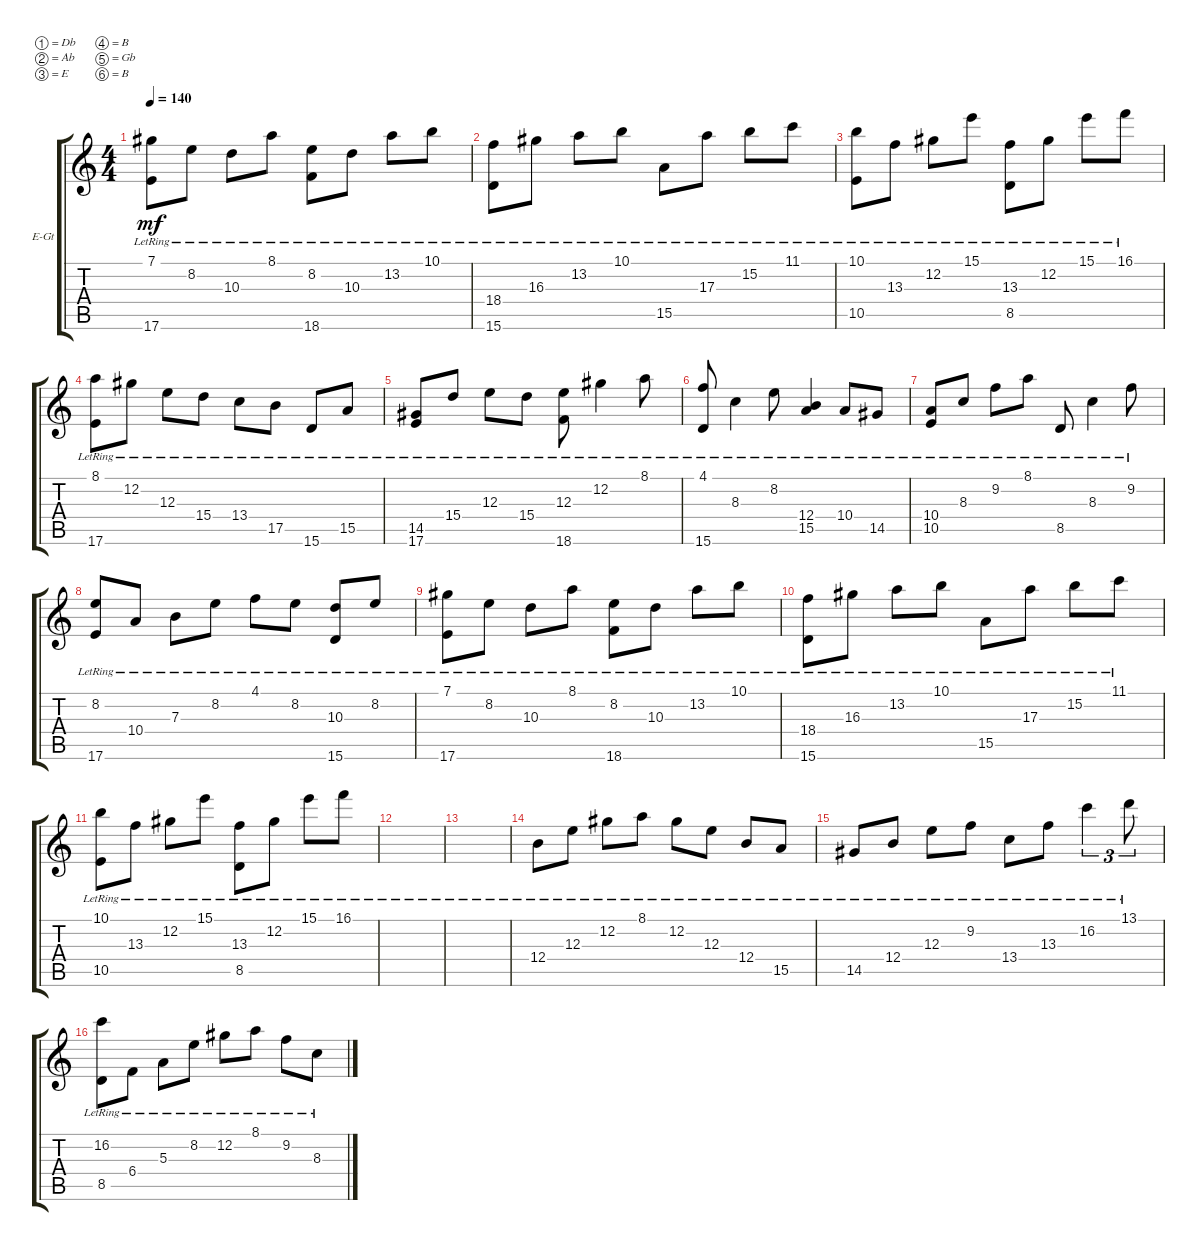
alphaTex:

\defaultSystemsLayout 4
\bracketExtendMode groupsimilarinstruments
\firstSystemTrackNameOrientation horizontal
\otherSystemsTrackNameOrientation horizontal
\track ("Electric Guitar" "E-Gt") {instrument electricguitarclean}
\staff {score tabs}
\tuning (Db4 Ab3 E3 B2 Gb2 B1)
\ts (4 4)
\tempo 140
\clef g2
\scale
0.343347
\ks c
(17.6{lr} 7.1{lr}).8{dy mf} 8.2{lr}.8 10.3{lr}.8 8.1{lr}.8 (18.6{lr} 8.2{lr}).8 10.3{lr}.8 13.2{lr}.8 10.1{lr}.8 |
\scale
0.323319 (15.6{lr} 18.4{lr}).8 16.3{lr}.8 13.2{lr}.8 10.1{lr}.8 15.5{lr}.8 17.3{lr}.8 15.2{lr}.8 11.1{lr}.8 |
\scale
0.333333 (10.5{lr} 10.1{lr}).8 13.3{lr}.8 12.2{lr}.8 15.1{lr}.8 (8.5{lr} 13.3{lr}).8 12.2{lr}.8 15.1{lr}.8 16.1{lr}.8 |
\scale
0.333333 (8.1{lr} 17.6{lr}).8 12.2{lr}.8 12.3{lr}.8 15.4{lr}.8 13.4{lr}.8 17.5{lr}.8 15.6{lr}.8 15.5{lr}.8 |
\scale
0.333333 (14.5{lr} 17.6{lr}).8 15.4{lr}.8 12.3{lr}.8 15.4{lr}.8 (12.3{lr} 18.6{lr}).8 12.2{lr}.4 8.1{lr}.8 |
\scale
0.333333 (4.1{lr} 15.6{lr}).8 8.3{lr}.4 8.2{lr}.8 (12.4{lr} 15.5{lr}).4 10.4{lr}.8 14.5{lr}.8 |
\scale
0.333333 (10.4{lr} 10.5{lr}).8 8.3{lr}.8 9.2{lr}.8 8.1{lr}.8 8.5{lr}.8 8.3{lr}.4 9.2{lr}.8 |
\scale
0.333333 (17.6{lr} 8.2{lr}).8 10.4{lr}.8 7.3{lr}.8 8.2{lr}.8 4.1{lr}.8 8.2{lr}.8 (15.6{lr} 10.3{lr}).8 8.2{lr}.8 |
\scale
0.333333 (17.6{lr} 7.1{lr}).8 8.2{lr}.8 10.3{lr}.8 8.1{lr}.8 (18.6{lr} 8.2{lr}).8 10.3{lr}.8 13.2{lr}.8 10.1{lr}.8 |
\scale
0.333333 (15.6{lr} 18.4{lr}).8 16.3{lr}.8 13.2{lr}.8 10.1{lr}.8 15.5{lr}.8 17.3{lr}.8 15.2{lr}.8 11.1{lr}.8 |
\scale
0.333333 (10.5{lr} 10.1{lr}).8 13.3{lr}.8 12.2{lr}.8 15.1{lr}.8 (8.5{lr} 13.3{lr}).8 12.2{lr}.8 15.1{lr}.8 16.1{lr}.8 |
|
|
12.4{lr}.8 12.3{lr}.8 12.2{lr}.8 8.1{lr}.8 12.2{lr}.8 12.3{lr}.8 12.4{lr}.8 15.5{lr}.8 |
14.5{lr}.8 12.4{lr}.8 12.3{lr}.8 9.2{lr}.8 13.4{lr}.8 13.3{lr}.8 16.2{lr}.4{tu (3 2)} 13.1{lr}.8{tu (3 2)} |
(8.5{lr} 16.2).8 6.4{lr}.8 5.3{lr}.8 8.2{lr}.8 12.2{lr}.8 8.1{lr}.8 9.2{lr}.8 8.3{lr}.8
